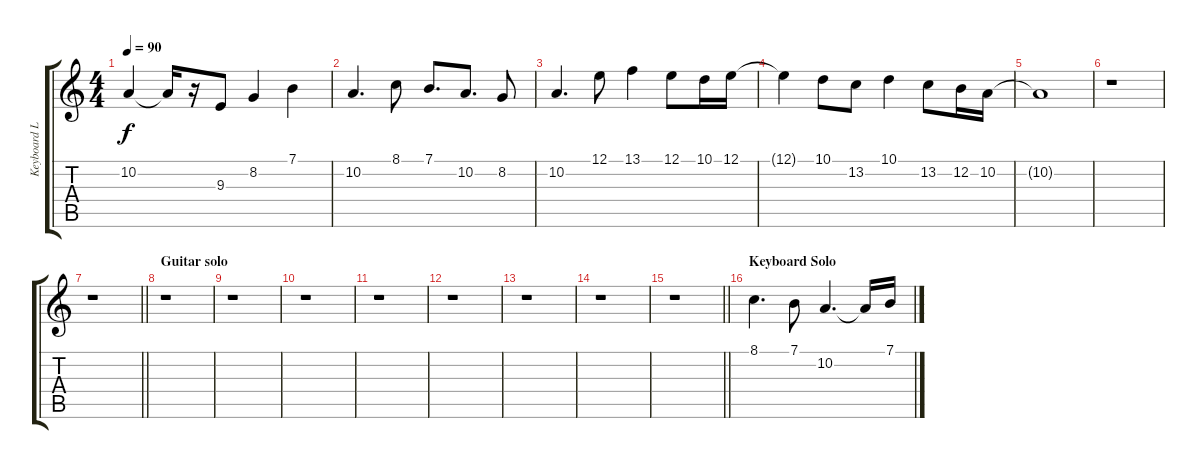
\track ("Keyboard Lead" "Keyboard L") {instrument synthstrings2}
\staff {score tabs}
\tuning (E4 B3 G3 D3 A2 E2) {hide}
\ts (4 4)
\tempo 90
\clef g2
\ks c
10.2.4{dy f} 10.2{t}.16 r.16 9.3.8 8.2.4 7.1.4 |
10.2.4{d} 8.1.8 7.1.8{d} 10.2.8{d} 8.2.8 |
10.2.4{d} 12.1.8 13.1.4 12.1.8 10.1.16 12.1.16 |
12.1{t}.4 10.1.8 13.2.8 10.1.4 13.2.8 12.2.16 10.2.16 |
10.2{t}.1 |
r.1 |
\barLineRight lightlight
r.1 |
\section ("" "Guitar solo")
r.1 |
r.1 |
r.1 |
r.1 |
r.1 |
r.1 |
r.1 |
\barLineRight lightlight
r.1 |
\section ("" "Keyboard Solo")
8.1.4{d} 7.1.8 10.2.4{d} 10.2{t}.16 7.1.16
